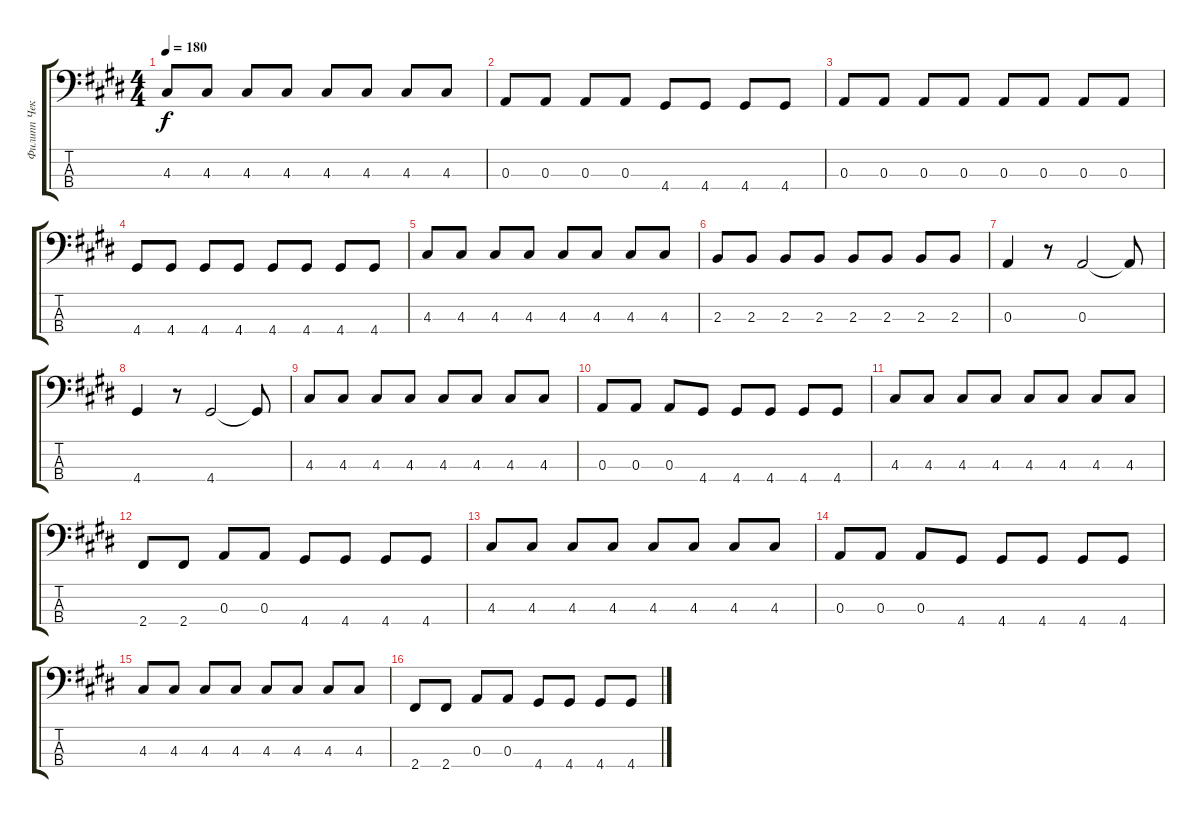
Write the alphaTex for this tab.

\track ("Филипп Чекалин" "Филипп Чек") {instrument electricbassfinger}
\staff {score tabs}
\tuning (G2 D2 A1 E1) {hide}
\ts (4 4)
\tempo 180
\clef f4
\ks c#minor
4.3.8{dy f} 4.3.8 4.3.8 4.3.8 4.3.8 4.3.8 4.3.8 4.3.8 |
0.3.8 0.3.8 0.3.8 0.3.8 4.4.8 4.4.8 4.4.8 4.4.8 |
0.3.8 0.3.8 0.3.8 0.3.8 0.3.8 0.3.8 0.3.8 0.3.8 |
4.4.8 4.4.8 4.4.8 4.4.8 4.4.8 4.4.8 4.4.8 4.4.8 |
4.3.8 4.3.8 4.3.8 4.3.8 4.3.8 4.3.8 4.3.8 4.3.8 |
2.3.8 2.3.8 2.3.8 2.3.8 2.3.8 2.3.8 2.3.8 2.3.8 |
0.3.4 r.8 0.3.2 0.3{t}.8 |
4.4.4 r.8 4.4.2 4.4{t}.8 |
4.3.8 4.3.8 4.3.8 4.3.8 4.3.8 4.3.8 4.3.8 4.3.8 |
0.3.8 0.3.8 0.3.8 4.4.8 4.4.8 4.4.8 4.4.8 4.4.8 |
4.3.8 4.3.8 4.3.8 4.3.8 4.3.8 4.3.8 4.3.8 4.3.8 |
2.4.8 2.4.8 0.3.8 0.3.8 4.4.8 4.4.8 4.4.8 4.4.8 |
4.3.8 4.3.8 4.3.8 4.3.8 4.3.8 4.3.8 4.3.8 4.3.8 |
0.3.8 0.3.8 0.3.8 4.4.8 4.4.8 4.4.8 4.4.8 4.4.8 |
4.3.8 4.3.8 4.3.8 4.3.8 4.3.8 4.3.8 4.3.8 4.3.8 |
2.4.8 2.4.8 0.3.8 0.3.8 4.4.8 4.4.8 4.4.8 4.4.8
